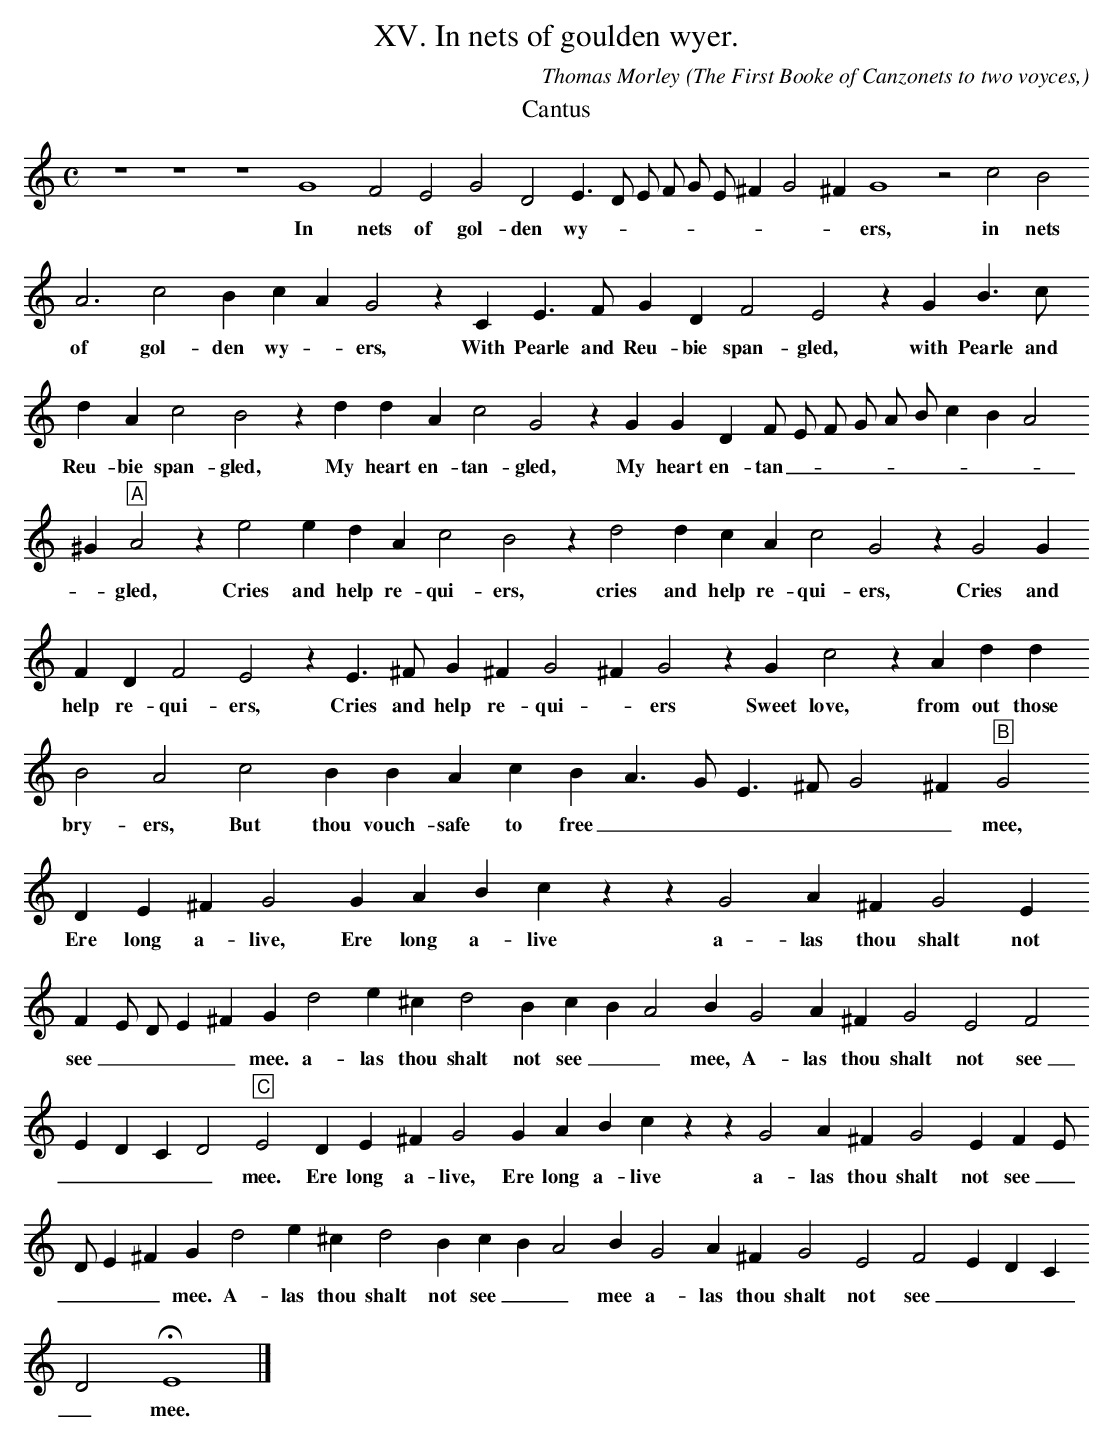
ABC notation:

X:1
T:XV. In nets of goulden wyer.
O: The First Booke of Canzonets to two voyces,
C: Thomas Morley
M:C
L:1/4
K:C
T:Cantus
L:1/4
z4 z4 z4 G4 F2 E2 G2 D2 E > D E/ F/ G/ E/ ^F G2 ^F G4 z2 c2 \
w: In nets of gol- den wy - * _ _ _ _ _ _  ers, in
B2 A3 c2 B c A G2 z C E > F G D F2 E2 z G \
w: nets of gol- den wy -  ers, With Pearle and Reu- bie span- gled, with
   B > c d A c2 B2 z              d d A c2 G2 z           G G      D   F/ E/ F/ G/ A/ B/ c B A2 ^G "A"A2 \
w:Pearle and Reu- bie span- gled, My heart en- tan- gled, My heart en- tan - * _ _ _ _ _ _ _  gled,
z  e2    e   d    A    c2  B2 z d2 d c A c2 G2 z G2 G F D F2 E2 z E > ^F G ^F G2 ^F \
w: Cries and help re- qui- ers, cries and help re- qui- ers, Cries and help re- qui- ers, Cries and help re- qui -
G2 z G c2 z A d d B2 A2 c2 B B A c B A > G E > ^F G2 ^F "B"G2
w:ers Sweet love, from out those bry- ers, But thou vouch- safe to free _ _ _ _ _ _ mee,
L:1/4
    D    E ^F G2 G A B c z \
w:Ere long a- live, Ere long a- live
z G2 A    ^F   G2    E
w: a- las thou shalt not
F E/ D/ E ^F G d2 e ^c d2 B \
w: see _ _ _ _ mee.  a- las thou shalt not
  c B A2  B    G2 A   ^F   G2    E2  F2 E D  C D2 "C"E2 D E ^F G2 G A B c z z G2 A \
w:see _ _ mee, A- las thou shalt not see _ _ _ _  mee. Ere long a- live, Ere long a- live a- las
^F G2 E F E/ D/ E ^F G d2 e ^c d2 B c B A2 B G2 A ^F G2 E2 F2 E D C D2 HE4 |]
w:thou shalt not see _ _ _ _ mee.  A- las thou shalt not see _ _ mee a- las thou shalt not see _ _ _ _ mee.
